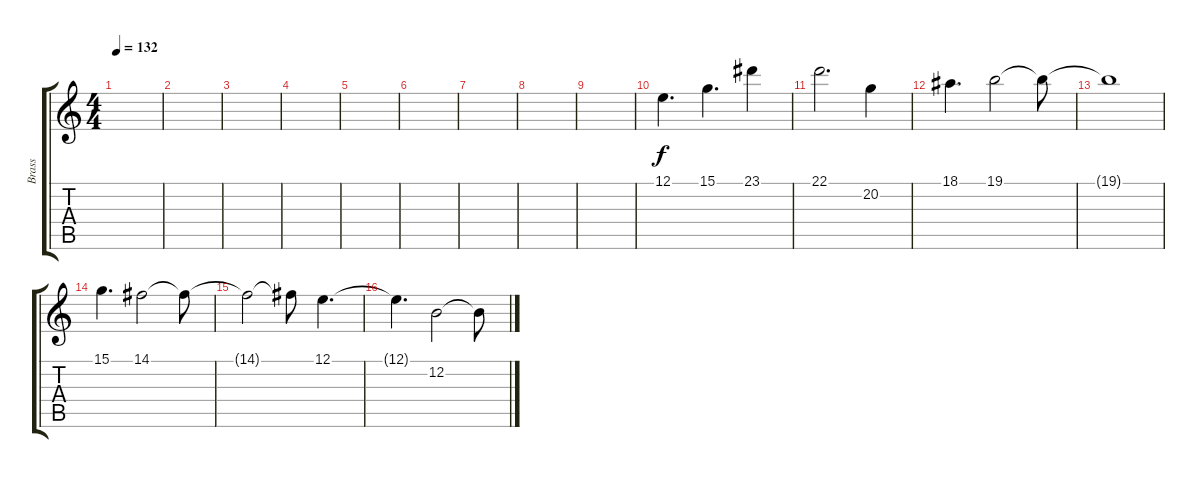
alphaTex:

\track ("Brass" "Brass") {instrument synthbrass1}
\staff {score tabs}
\tuning (E4 B3 G3 D3 A2 E2) {hide}
\ts (4 4)
\tempo 132
\clef g2
\ks c
|
|
|
|
|
|
|
|
|
12.1.4{d} 15.1.4{d} 23.1.4 |
22.1.2{d} 20.2.4 |
18.1.4{d} 19.1.2 19.1{t}.8 |
19.1{t}.1 |
15.1.4{d} 14.1.2 14.1{t}.8 |
14.1{t}.2 14.1{t}.8 12.1.4{d} |
12.1{t}.4{d} 12.2.2 12.2{t}.8
